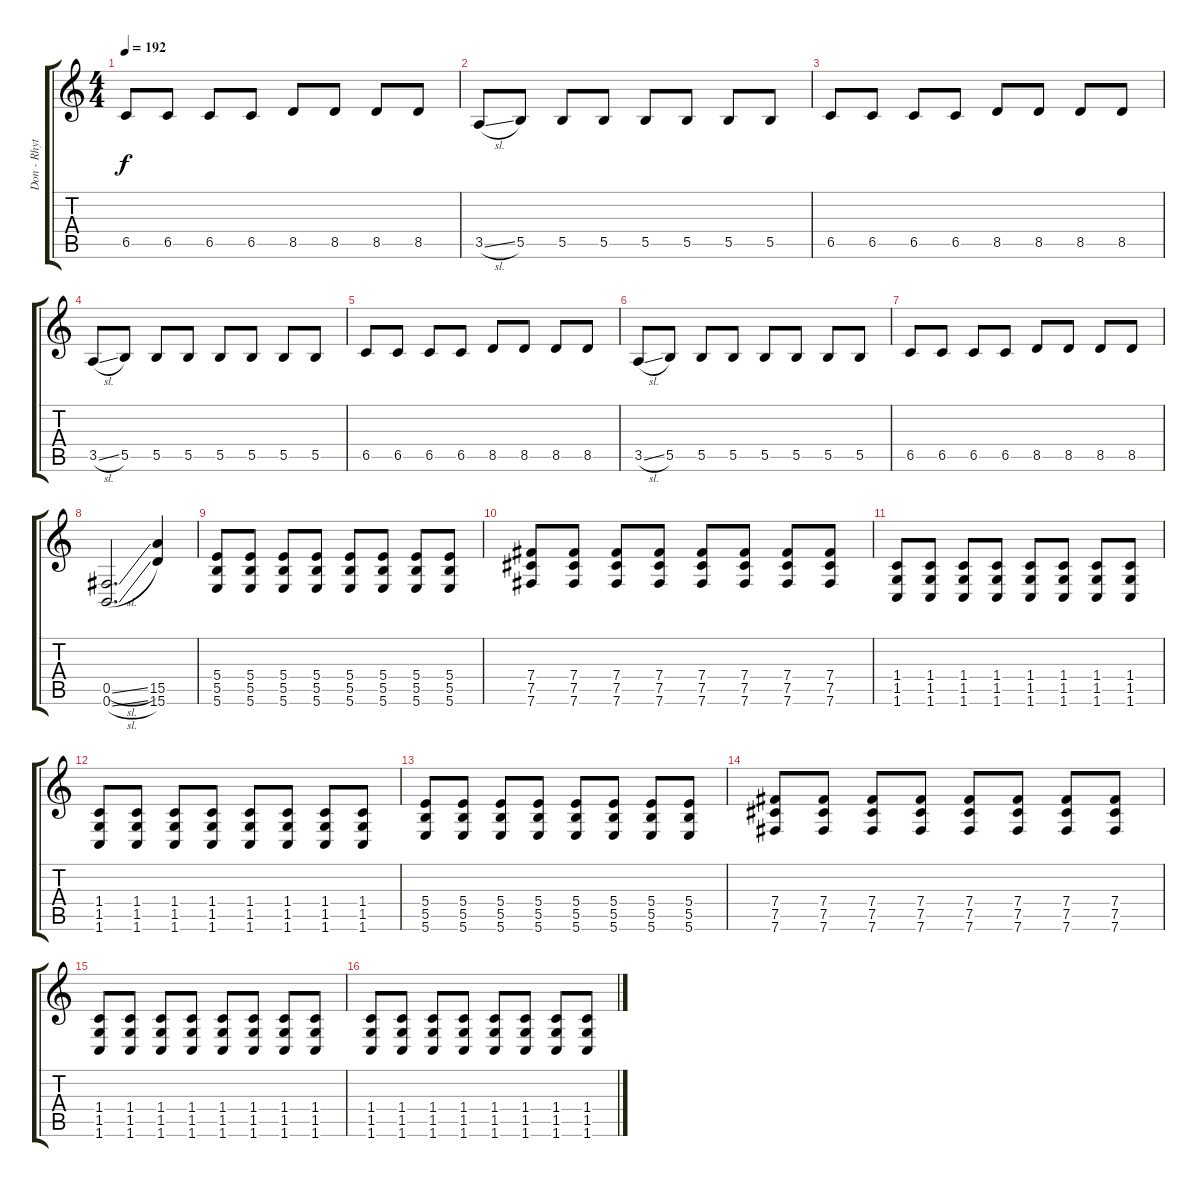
\track ("Don - Rhythm" "Don - Rhyt") {instrument distortionguitar}
\staff {score tabs}
\tuning (Db4 Ab3 E3 B2 Gb2 B1) {hide}
\ts (4 4)
\tempo 192
\clef g2
\ks c
6.5.8{dy f} 6.5.8 6.5.8 6.5.8 8.5.8 8.5.8 8.5.8 8.5.8 |
3.5{sl}.8 5.5.8 5.5.8 5.5.8 5.5.8 5.5.8 5.5.8 5.5.8 |
6.5.8 6.5.8 6.5.8 6.5.8 8.5.8 8.5.8 8.5.8 8.5.8 |
3.5{sl}.8 5.5.8 5.5.8 5.5.8 5.5.8 5.5.8 5.5.8 5.5.8 |
6.5.8 6.5.8 6.5.8 6.5.8 8.5.8 8.5.8 8.5.8 8.5.8 |
3.5{sl}.8 5.5.8 5.5.8 5.5.8 5.5.8 5.5.8 5.5.8 5.5.8 |
6.5.8 6.5.8 6.5.8 6.5.8 8.5.8 8.5.8 8.5.8 8.5.8 |
(0.5{sl} 0.6{sl}).2{d} (15.5 15.6).4 |
(5.4 5.5 5.6).8 (5.4 5.5 5.6).8 (5.4 5.5 5.6).8 (5.4 5.5 5.6).8 (5.4 5.5 5.6).8 (5.4 5.5 5.6).8 (5.4 5.5 5.6).8 (5.4 5.5 5.6).8 |
(7.4 7.5 7.6).8 (7.4 7.5 7.6).8 (7.4 7.5 7.6).8 (7.4 7.5 7.6).8 (7.4 7.5 7.6).8 (7.4 7.5 7.6).8 (7.4 7.5 7.6).8 (7.4 7.5 7.6).8 |
(1.4 1.5 1.6).8 (1.4 1.5 1.6).8 (1.4 1.5 1.6).8 (1.4 1.5 1.6).8 (1.4 1.5 1.6).8 (1.4 1.5 1.6).8 (1.4 1.5 1.6).8 (1.4 1.5 1.6).8 |
(1.4 1.5 1.6).8 (1.4 1.5 1.6).8 (1.4 1.5 1.6).8 (1.4 1.5 1.6).8 (1.4 1.5 1.6).8 (1.4 1.5 1.6).8 (1.4 1.5 1.6).8 (1.4 1.5 1.6).8 |
(5.4 5.5 5.6).8 (5.4 5.5 5.6).8 (5.4 5.5 5.6).8 (5.4 5.5 5.6).8 (5.4 5.5 5.6).8 (5.4 5.5 5.6).8 (5.4 5.5 5.6).8 (5.4 5.5 5.6).8 |
(7.4 7.5 7.6).8 (7.4 7.5 7.6).8 (7.4 7.5 7.6).8 (7.4 7.5 7.6).8 (7.4 7.5 7.6).8 (7.4 7.5 7.6).8 (7.4 7.5 7.6).8 (7.4 7.5 7.6).8 |
(1.4 1.5 1.6).8 (1.4 1.5 1.6).8 (1.4 1.5 1.6).8 (1.4 1.5 1.6).8 (1.4 1.5 1.6).8 (1.4 1.5 1.6).8 (1.4 1.5 1.6).8 (1.4 1.5 1.6).8 |
(1.4 1.5 1.6).8 (1.4 1.5 1.6).8 (1.4 1.5 1.6).8 (1.4 1.5 1.6).8 (1.4 1.5 1.6).8 (1.4 1.5 1.6).8 (1.4 1.5 1.6).8 (1.4 1.5 1.6).8
